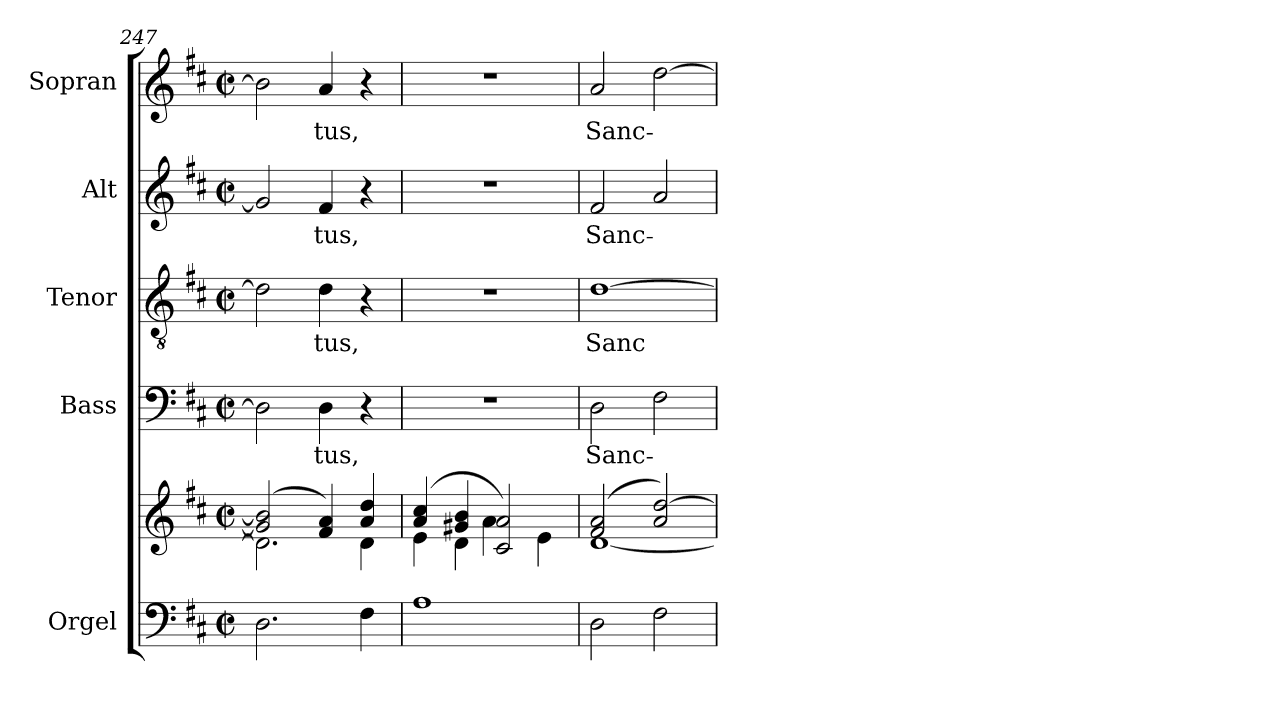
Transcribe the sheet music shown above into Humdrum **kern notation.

**kern	**kern	**kern	**text	**kern	**text	**kern	**text	**kern	**text
*part5	*part5	*part4	*part4	*part3	*part3	*part2	*part2	*part1	*part1
*staff6	*staff5	*staff4	*staff4	*staff3	*staff3	*staff2	*staff2	*staff1	*staff1
*I"Orgel	*	*I"Bass	*	*I"Tenor	*	*I"Alt	*	*I"Sopran	*
*I'Org.	*	*I'B.	*	*I'T.	*	*I'A.	*	*I'S.	*
!!LO:PB:g=z
*clefF4	*clefG2	*clefF4	*	*clefGv2	*	*clefG2	*	*clefG2	*
*k[f#c#]	*k[f#c#]	*k[f#c#]	*	*k[f#c#]	*	*k[f#c#]	*	*k[f#c#]	*
*D:	*D:	*D:	*	*D:	*	*D:	*	*D:	*
*M2/2	*M2/2	*M2/2	*	*M2/2	*	*M2/2	*	*M2/2	*
*met(c|)	*met(c|)	*met(c|)	*	*met(c|)	*	*met(c|)	*	*met(c|)	*
=247	=247	=247	=247	=247	=247	=247	=247	=247	=247
*	*^	*	*	*	*	*	*	*	*
2.D\	(2g/] 2b/]	2.d\]	2D\]	.	2d\]	.	2g/]	.	2b\]	.
.	4f#/ 4a/)	.	4D\	-tus,	4d\	-tus,	4f#/	-tus,	4a/	-tus,
4F#\	4a/ 4dd/	4d\	4r	.	4r	.	4r	.	4r	.
=248	=248	=248	=248	=248	=248	=248	=248	=248	=248	=248
1A	(4a/ 4cc#/	4e\	1r	.	1r	.	1r	.	1r	.
.	4g#X/ 4b/	4d\	.	.	.	.	.	.	.	.
.	2c#/ 2a/)	4a\	.	.	.	.	.	.	.	.
.	.	4e\	.	.	.	.	.	.	.	.
=249	=249	=249	=249	=249	=249	=249	=249	=249	=249	=249
2D\	(2f#/ 2a/	[<1d	2D\	Sanc-	[1d	Sanc-	2f#/	Sanc-	2a/	Sanc-
2F#\	2a/ [>2dd/)	.	2F#\	.	.	.	2a/	.	[2dd\	.
*	*v	*v	*	*	*	*	*	*	*	*
=	=	=	=	=	=	=	=	=	=
*-	*-	*-	*-	*-	*-	*-	*-	*-	*-
